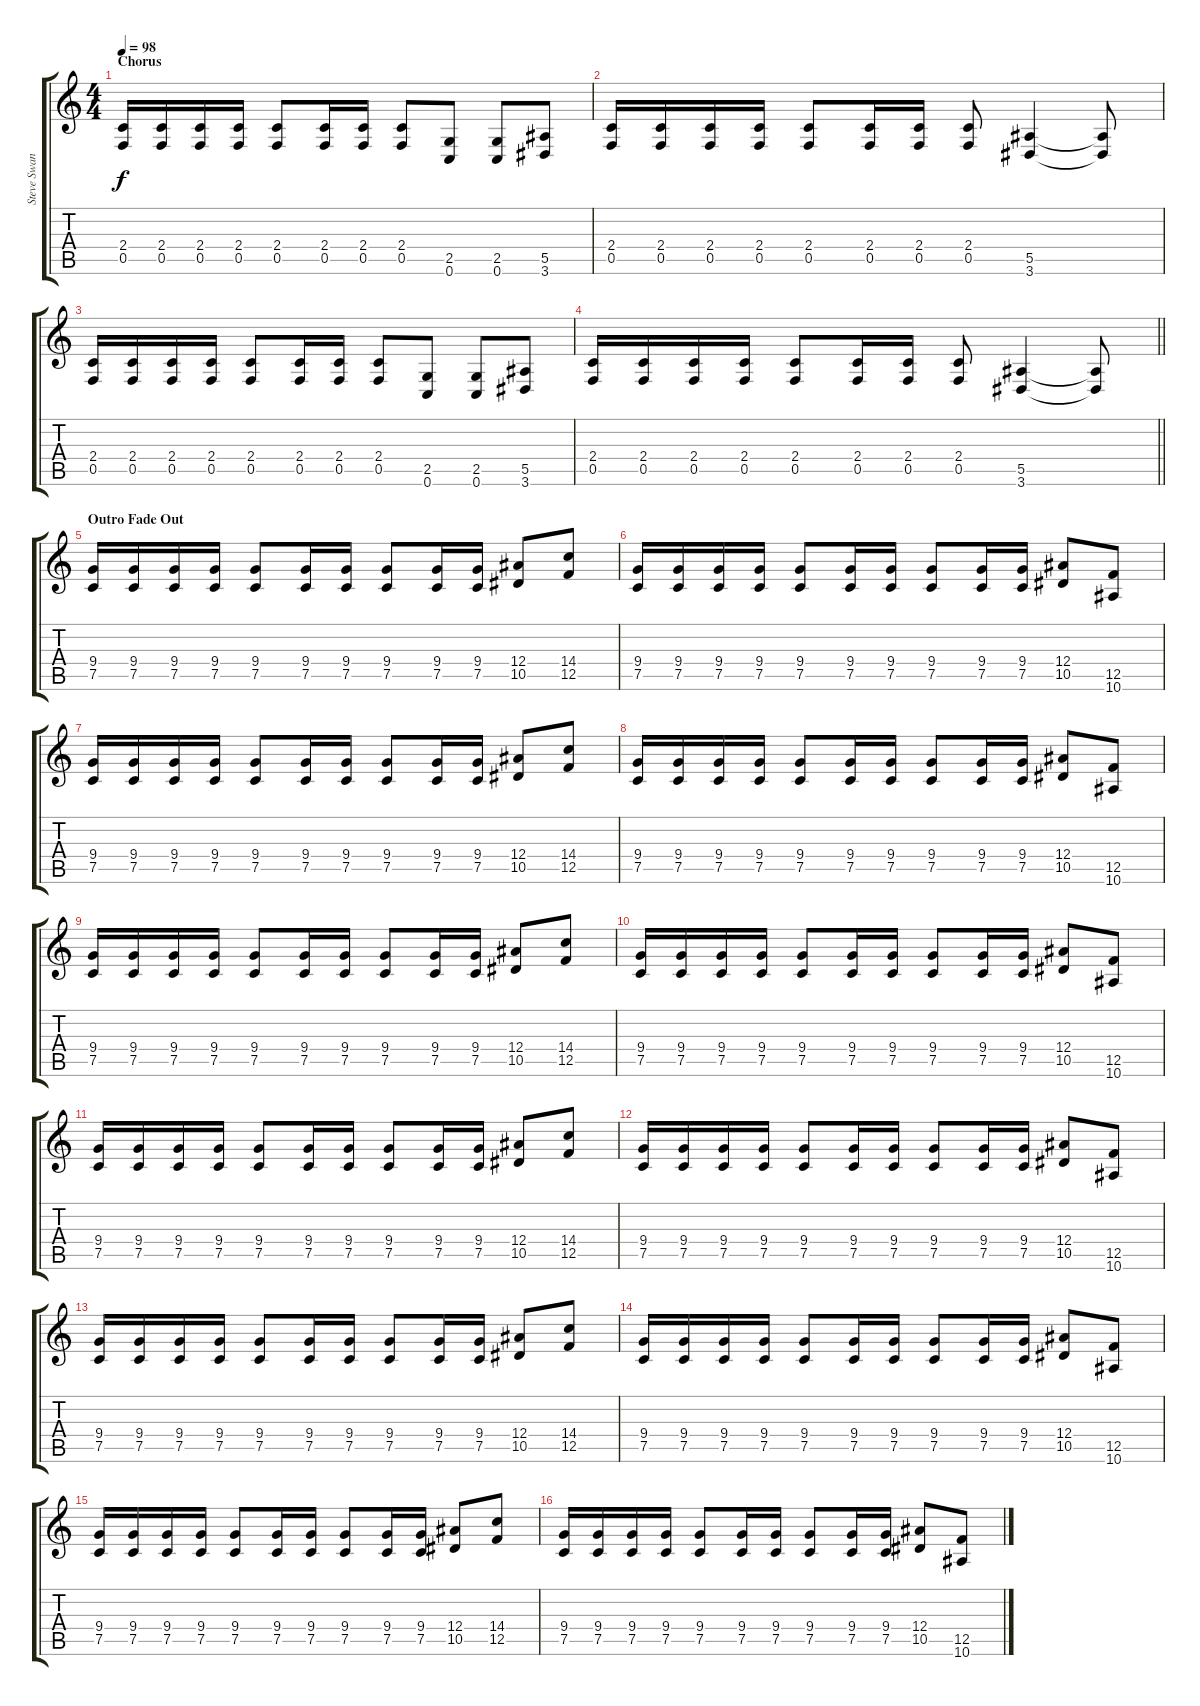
\track ("Steve Swanson" "Steve Swan") {instrument distortionguitar}
\staff {score tabs}
\tuning (C4 G3 Eb3 Bb2 F2 C2) {hide}
\ts (4 4)
\section ("" "Chorus")
\tempo 98
\clef g2
\ks c
(2.4 0.5).16{dy f} (2.4 0.5).16 (2.4 0.5).16 (2.4 0.5).16 (2.4 0.5).8 (2.4 0.5).16 (2.4 0.5).16 (2.4 0.5).8 (2.5 0.6).8 (2.5 0.6).8 (5.5 3.6).8 |
(2.4 0.5).16 (2.4 0.5).16 (2.4 0.5).16 (2.4 0.5).16 (2.4 0.5).8 (2.4 0.5).16 (2.4 0.5).16 (2.4 0.5).8 (5.5 3.6).4 (5.5{t} 3.6{t}).8 |
(2.4 0.5).16 (2.4 0.5).16 (2.4 0.5).16 (2.4 0.5).16 (2.4 0.5).8 (2.4 0.5).16 (2.4 0.5).16 (2.4 0.5).8 (2.5 0.6).8 (2.5 0.6).8 (5.5 3.6).8 |
\barLineRight lightlight
(2.4 0.5).16 (2.4 0.5).16 (2.4 0.5).16 (2.4 0.5).16 (2.4 0.5).8 (2.4 0.5).16 (2.4 0.5).16 (2.4 0.5).8 (5.5 3.6).4 (5.5{t} 3.6{t}).8 |
\section ("" "Outro Fade Out")
(9.4 7.5).16 (9.4 7.5).16 (9.4 7.5).16 (9.4 7.5).16 (9.4 7.5).8 (9.4 7.5).16 (9.4 7.5).16 (9.4 7.5).8 (9.4 7.5).16 (9.4 7.5).16 (12.4 10.5).8 (14.4 12.5).8 |
(9.4 7.5).16 (9.4 7.5).16 (9.4 7.5).16 (9.4 7.5).16 (9.4 7.5).8 (9.4 7.5).16 (9.4 7.5).16 (9.4 7.5).8 (9.4 7.5).16 (9.4 7.5).16 (12.4 10.5).8 (12.5 10.6).8 |
(9.4 7.5).16 (9.4 7.5).16 (9.4 7.5).16 (9.4 7.5).16 (9.4 7.5).8 (9.4 7.5).16 (9.4 7.5).16 (9.4 7.5).8 (9.4 7.5).16 (9.4 7.5).16 (12.4 10.5).8 (14.4 12.5).8 |
(9.4 7.5).16 (9.4 7.5).16 (9.4 7.5).16 (9.4 7.5).16 (9.4 7.5).8 (9.4 7.5).16 (9.4 7.5).16 (9.4 7.5).8 (9.4 7.5).16 (9.4 7.5).16 (12.4 10.5).8 (12.5 10.6).8 |
(9.4 7.5).16 (9.4 7.5).16 (9.4 7.5).16 (9.4 7.5).16 (9.4 7.5).8 (9.4 7.5).16 (9.4 7.5).16 (9.4 7.5).8 (9.4 7.5).16 (9.4 7.5).16 (12.4 10.5).8 (14.4 12.5).8 |
(9.4 7.5).16{volume 10} (9.4 7.5).16 (9.4 7.5).16 (9.4 7.5).16 (9.4 7.5).8 (9.4 7.5).16 (9.4 7.5).16 (9.4 7.5).8 (9.4 7.5).16 (9.4 7.5).16 (12.4 10.5).8 (12.5 10.6).8 |
(9.4 7.5).16 (9.4 7.5).16 (9.4 7.5).16 (9.4 7.5).16 (9.4 7.5).8 (9.4 7.5).16 (9.4 7.5).16 (9.4 7.5).8 (9.4 7.5).16 (9.4 7.5).16 (12.4 10.5).8 (14.4 12.5).8 |
(9.4 7.5).16 (9.4 7.5).16 (9.4 7.5).16 (9.4 7.5).16 (9.4 7.5).8 (9.4 7.5).16 (9.4 7.5).16 (9.4 7.5).8 (9.4 7.5).16 (9.4 7.5).16 (12.4 10.5).8 (12.5 10.6).8 |
(9.4 7.5).16{volume 8} (9.4 7.5).16 (9.4 7.5).16 (9.4 7.5).16 (9.4 7.5).8 (9.4 7.5).16 (9.4 7.5).16 (9.4 7.5).8 (9.4 7.5).16 (9.4 7.5).16 (12.4 10.5).8 (14.4 12.5).8 |
(9.4 7.5).16 (9.4 7.5).16 (9.4 7.5).16 (9.4 7.5).16 (9.4 7.5).8 (9.4 7.5).16 (9.4 7.5).16 (9.4 7.5).8 (9.4 7.5).16 (9.4 7.5).16 (12.4 10.5).8 (12.5 10.6).8 |
(9.4 7.5).16{volume 7} (9.4 7.5).16 (9.4 7.5).16 (9.4 7.5).16 (9.4 7.5).8 (9.4 7.5).16 (9.4 7.5).16 (9.4 7.5).8 (9.4 7.5).16 (9.4 7.5).16 (12.4 10.5).8 (14.4 12.5).8 |
(9.4 7.5).16 (9.4 7.5).16 (9.4 7.5).16 (9.4 7.5).16 (9.4 7.5).8 (9.4 7.5).16 (9.4 7.5).16 (9.4 7.5).8 (9.4 7.5).16 (9.4 7.5).16 (12.4 10.5).8 (12.5 10.6).8
